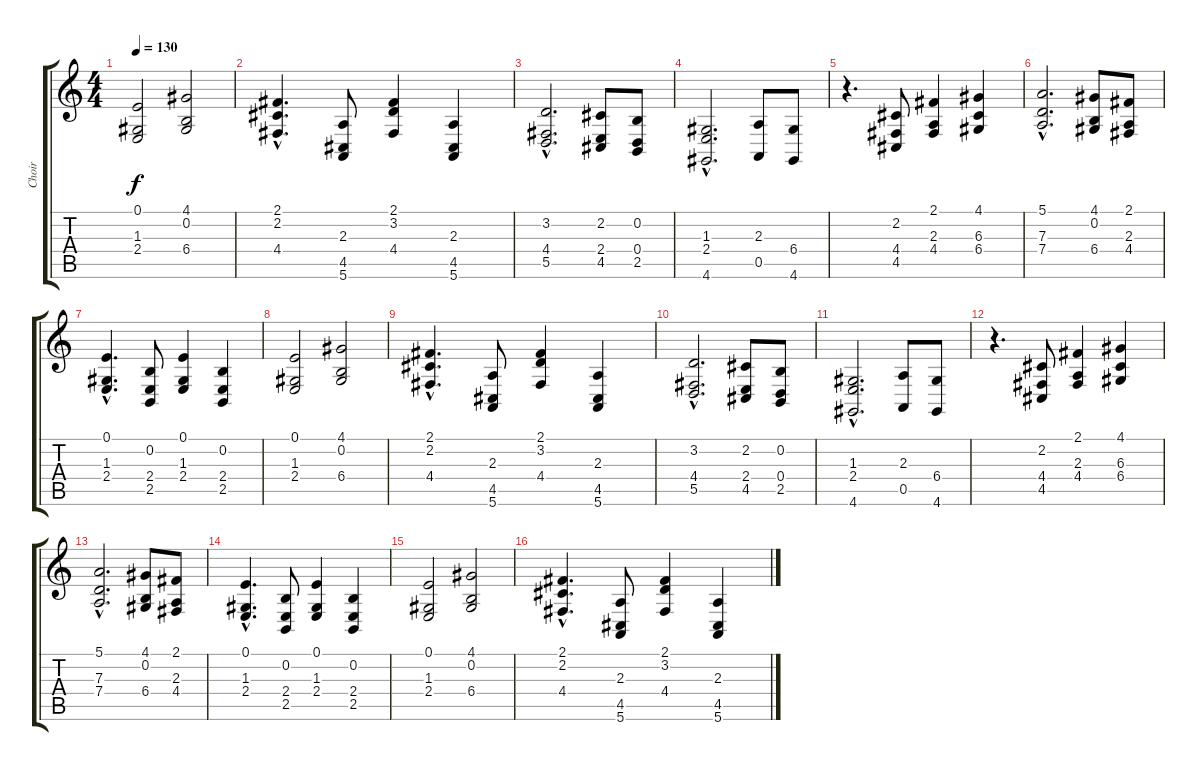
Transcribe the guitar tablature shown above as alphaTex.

\track ("Choir" "Choir") {instrument choiraahs}
\staff {score tabs}
\tuning (E4 B3 G3 D3 A2 E2) {hide}
\ts (4 4)
\tempo 130
\clef g2
\ks c
(0.1 1.3 2.4).2{dy f} (4.1 0.2 6.4).2 |
(2.1{hac} 2.2{hac} 4.4{hac}).4{d} (2.3 4.5 5.6).8 (2.1 3.2 4.4).4 (2.3 4.5 5.6).4 |
(3.2{hac} 4.4{hac} 5.5{hac}).2{d} (2.2 2.4 4.5).8 (0.2 0.4 2.5).8 |
(1.3{hac} 2.4{hac} 4.6{hac}).2{d} (2.3 0.5).8 (6.4 4.6).8 |
r.4{d} (2.2 4.4 4.5).8 (2.1 2.3 4.4).4 (4.1 6.3 6.4).4 |
(5.1{hac} 7.3{hac} 7.4{hac}).2{d} (4.1 0.2 6.4).8 (2.1 2.3 4.4).8 |
(0.1{hac} 1.3{hac} 2.4{hac}).4{d} (0.2 2.4 2.5).8 (0.1 1.3 2.4).4 (0.2 2.4 2.5).4 |
(0.1 1.3 2.4).2 (4.1 0.2 6.4).2 |
(2.1{hac} 2.2{hac} 4.4{hac}).4{d} (2.3 4.5 5.6).8 (2.1 3.2 4.4).4 (2.3 4.5 5.6).4 |
(3.2{hac} 4.4{hac} 5.5{hac}).2{d} (2.2 2.4 4.5).8 (0.2 0.4 2.5).8 |
(1.3{hac} 2.4{hac} 4.6{hac}).2{d} (2.3 0.5).8 (6.4 4.6).8 |
r.4{d} (2.2 4.4 4.5).8 (2.1 2.3 4.4).4 (4.1 6.3 6.4).4 |
(5.1{hac} 7.3{hac} 7.4{hac}).2{d} (4.1 0.2 6.4).8 (2.1 2.3 4.4).8 |
(0.1{hac} 1.3{hac} 2.4{hac}).4{d} (0.2 2.4 2.5).8 (0.1 1.3 2.4).4 (0.2 2.4 2.5).4 |
(0.1 1.3 2.4).2 (4.1 0.2 6.4).2 |
(2.1{hac} 2.2{hac} 4.4{hac}).4{d} (2.3 4.5 5.6).8 (2.1 3.2 4.4).4 (2.3 4.5 5.6).4
